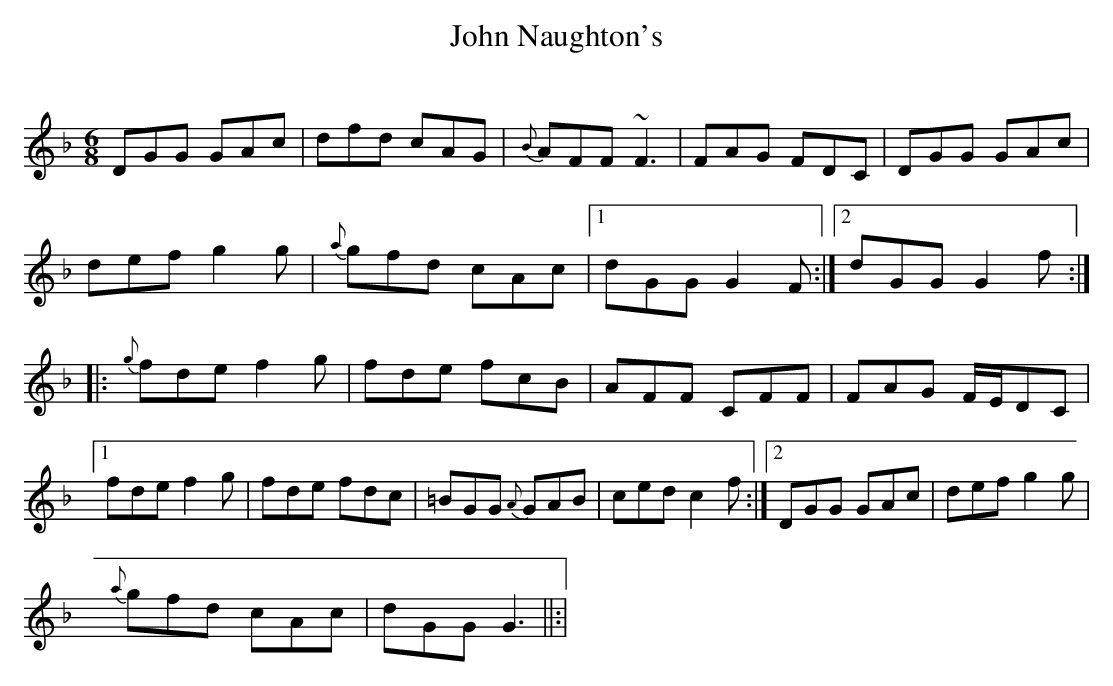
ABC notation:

X:1
T:John Naughton's
C:
M:6/8
L:1/8
K:F
DGG GAc |dfd cAG |{B}AFF ~F3 |FAG FDC |DGG GAc |def g2 g |{a}gfd cAc |[1dGG G2 F :|[2dGG G2 f ::{g}fde f2 g |fde fcB |AFF CFF |FAG F/E/DC |[1fde f2 g |fde fdc |=BGG {A}GAB |ced c2 f :|[2DGG GAc |def g2 g |
{a}gfd cAc |dGG G3 ||:|
